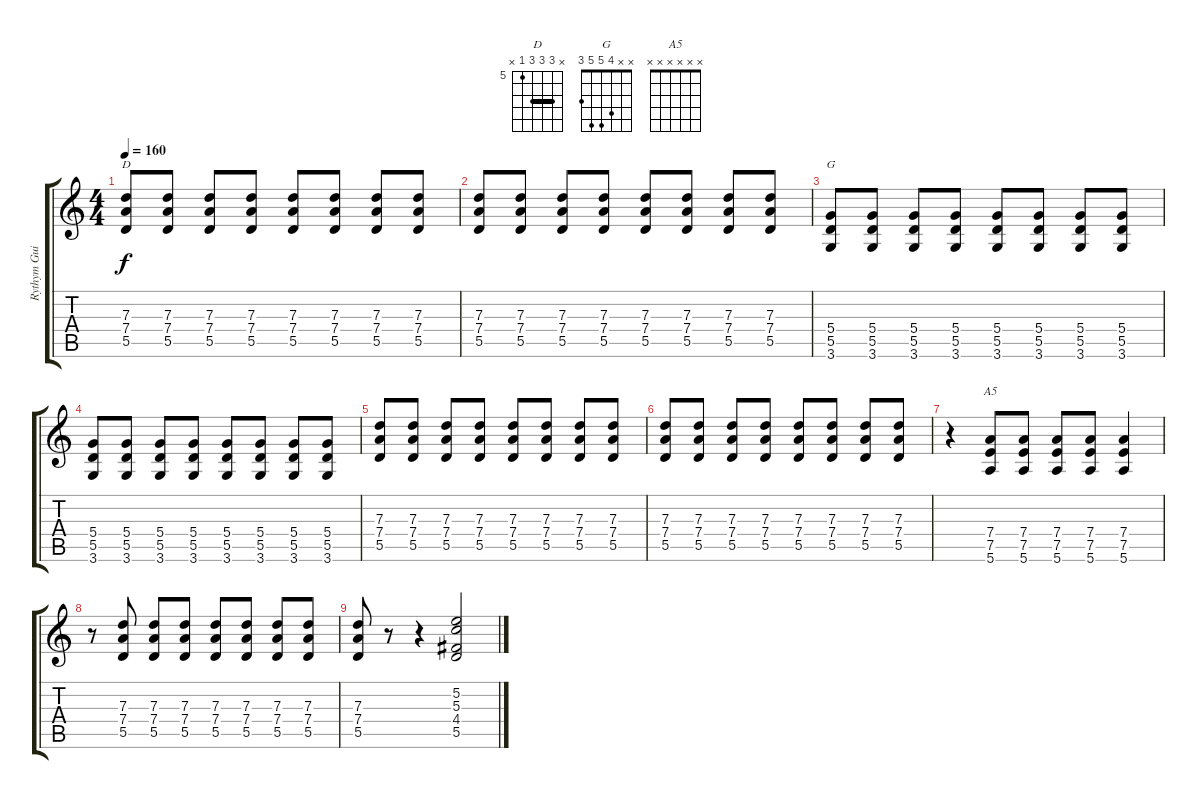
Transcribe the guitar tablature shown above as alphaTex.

\track ("Rythym Guitar" "Rythym Gui") {instrument electricguitarclean}
\staff {score tabs}
\tuning (E4 B3 G3 D3 A2 E2) {hide}
\chord ("D" x 7 7 7 5 x) {firstfret 5 barre 7}
\chord ("G" x x 4 5 5 3)
\chord ("A5" x x x x x x)
\ts (4 4)
\tempo 160
\clef g2
\ks c
(7.3 7.4 5.5).8{ch "D" dy f} (7.3 7.4 5.5).8 (7.3 7.4 5.5).8 (7.3 7.4 5.5).8 (7.3 7.4 5.5).8 (7.3 7.4 5.5).8 (7.3 7.4 5.5).8 (7.3 7.4 5.5).8 |
(7.3 7.4 5.5).8 (7.3 7.4 5.5).8 (7.3 7.4 5.5).8 (7.3 7.4 5.5).8 (7.3 7.4 5.5).8 (7.3 7.4 5.5).8 (7.3 7.4 5.5).8 (7.3 7.4 5.5).8 |
(5.4 5.5 3.6).8{ch "G"} (5.4 5.5 3.6).8 (5.4 5.5 3.6).8 (5.4 5.5 3.6).8 (5.4 5.5 3.6).8 (5.4 5.5 3.6).8 (5.4 5.5 3.6).8 (5.4 5.5 3.6).8 |
(5.4 5.5 3.6).8 (5.4 5.5 3.6).8 (5.4 5.5 3.6).8 (5.4 5.5 3.6).8 (5.4 5.5 3.6).8 (5.4 5.5 3.6).8 (5.4 5.5 3.6).8 (5.4 5.5 3.6).8 |
(7.3 7.4 5.5).8 (7.3 7.4 5.5).8 (7.3 7.4 5.5).8 (7.3 7.4 5.5).8 (7.3 7.4 5.5).8 (7.3 7.4 5.5).8 (7.3 7.4 5.5).8 (7.3 7.4 5.5).8 |
(7.3 7.4 5.5).8 (7.3 7.4 5.5).8 (7.3 7.4 5.5).8 (7.3 7.4 5.5).8 (7.3 7.4 5.5).8 (7.3 7.4 5.5).8 (7.3 7.4 5.5).8 (7.3 7.4 5.5).8 |
r.4 (7.4 7.5 5.6).8{ch "A5"} (7.4 7.5 5.6).8 (7.4 7.5 5.6).8 (7.4 7.5 5.6).8 (7.4 7.5 5.6).4 |
r.8 (7.3 7.4 5.5).8 (7.3 7.4 5.5).8 (7.3 7.4 5.5).8 (7.3 7.4 5.5).8 (7.3 7.4 5.5).8 (7.3 7.4 5.5).8 (7.3 7.4 5.5).8 |
(7.3 7.4 5.5).8 r.8 r.4 (5.2 5.3 4.4 5.5).2
